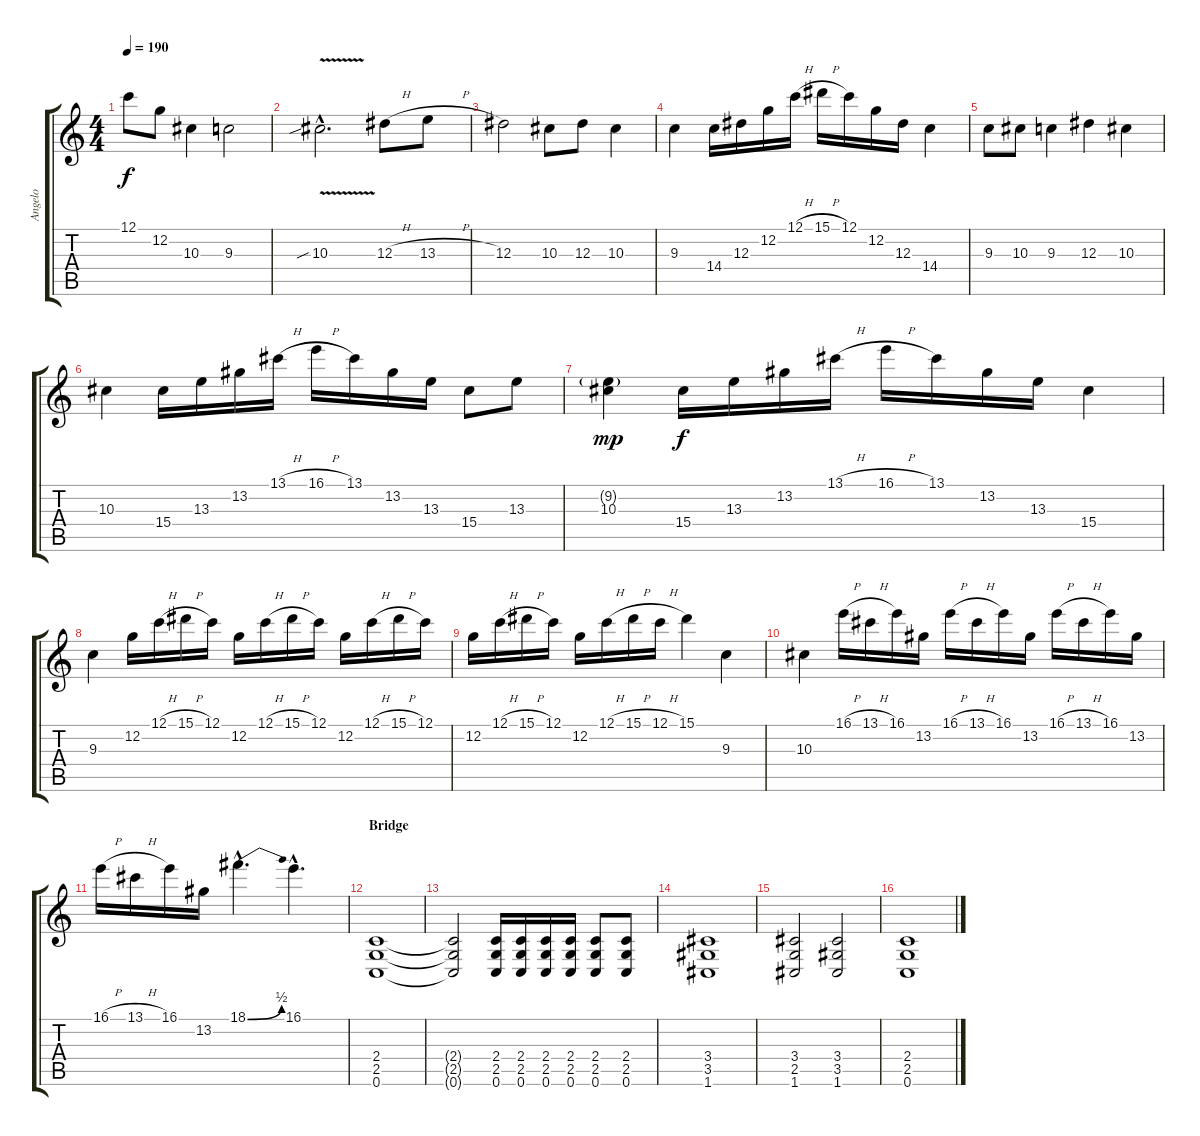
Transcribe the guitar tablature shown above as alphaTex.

\track ("Angelo" "Angelo") {instrument distortionguitar}
\staff {score tabs}
\tuning (C4 G3 Eb3 Bb2 F2 C2) {hide}
\ts (4 4)
\tempo 190
\clef g2
\ks c
12.1.8{dy f} 12.2.8 10.3.4 9.3.2 |
10.3{v sib hac}.2{d} 12.3{h}.8 13.3{h}.8 |
12.3.2 10.3.8 12.3.8 10.3.4 |
9.3.4 14.4.16 12.3.16 12.2.16 12.1{h}.16 15.1{h}.16 12.1.16 12.2.16 12.3.16 14.4.4 |
9.3.8 10.3.8 9.3.4 12.3.4 10.3.4 |
10.3.4 15.4.16 13.3.16 13.2.16 13.1{h}.16 16.1{h}.16 13.1.16 13.2.16 13.3.16 15.4.8 13.3.8 |
(9.2{g} 10.3).4{dy mp} 15.4.16{dy f} 13.3.16 13.2.16 13.1{h}.16 16.1{h}.16 13.1.16 13.2.16 13.3.16 15.4.4 |
9.3.4 12.2.16 12.1{h}.16 15.1{h}.16 12.1.16 12.2.16 12.1{h}.16 15.1{h}.16 12.1.16 12.2.16 12.1{h}.16 15.1{h}.16 12.1.16 |
12.2.16 12.1{h}.16 15.1{h}.16 12.1.16 12.2.16 12.1{h}.16 15.1{h}.16 12.1{h}.16 15.1.4 9.3.4 |
10.3.4 16.1{h}.16 13.1{h}.16 16.1.16 13.2.16 16.1{h}.16 13.1{h}.16 16.1.16 13.2.16 16.1{h}.16 13.1{h}.16 16.1.16 13.2.16 |
16.1{h}.16 13.1{h}.16 16.1.16 13.2.16 18.1{be (bend 0 0 60 2) hac}.4{d} 16.1{hac}.4{d} |
\section ("" "Bridge")
(2.4 2.5 0.6).1 |
(2.4{t} 2.5{t} 0.6{t}).2 (2.4 2.5 0.6).16 (2.4 2.5 0.6).16 (2.4 2.5 0.6).16 (2.4 2.5 0.6).16 (2.4 2.5 0.6).8 (2.4 2.5 0.6).8 |
(3.4 3.5 1.6).1 |
(3.4 2.5 1.6).2 (3.4 3.5 1.6).2 |
(2.4 2.5 0.6).1
